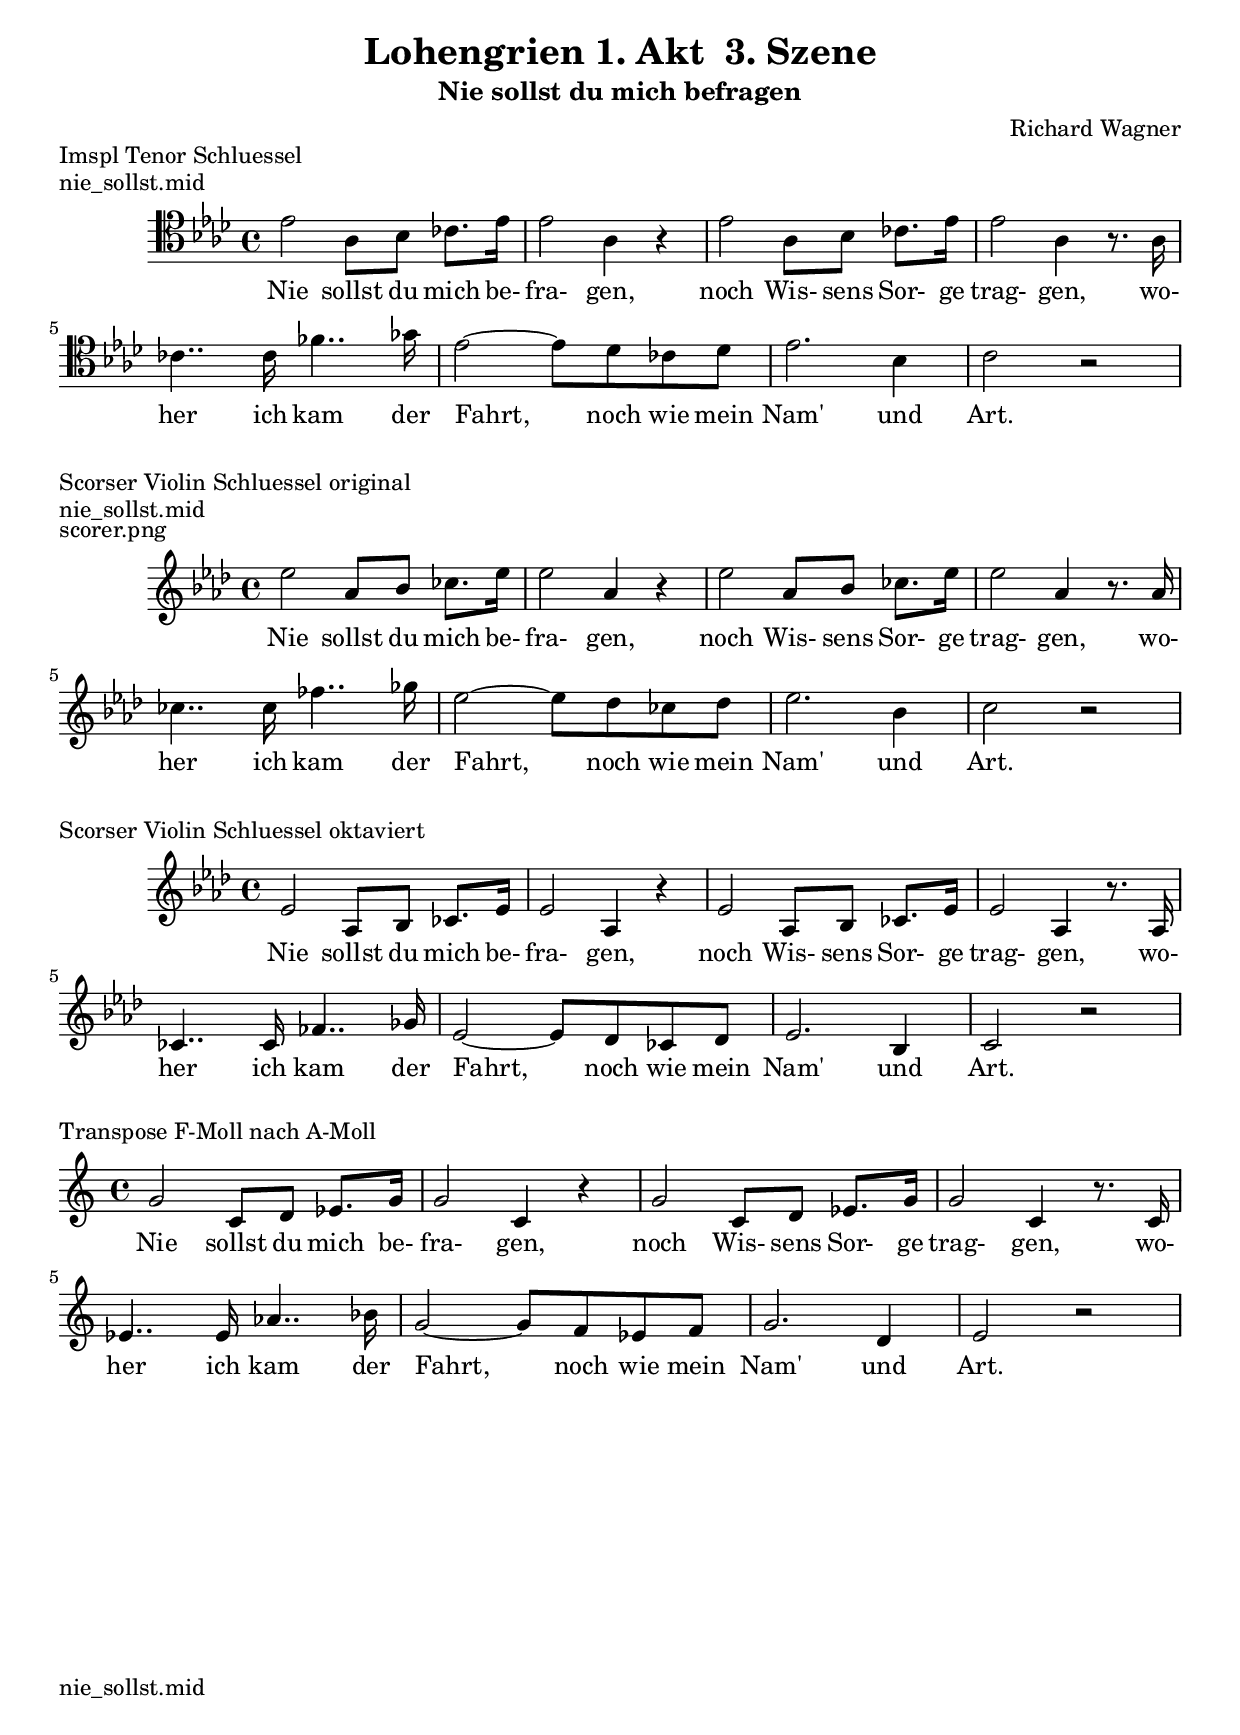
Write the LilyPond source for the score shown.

\version "2.24.3"
\bookpart {
  \tocItem \markup  "Nie sollst du mich befragen"
  \header {
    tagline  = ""
    title    = "Lohengrien 1. Akt  3. Szene"
    subtitle = "Nie sollst du mich befragen"
    composer = "Richard Wagner"
  }

  \markup {Imspl  Tenor Schluessel}
  \markup{\with-url #"https://www.youtube.com/watch?v=OS2ThmoruDk" {nie_sollst.mid}}
  \score {
    \new Staff {
      \time 4/4 \clef tenor \key f \minor
      \new Voice {
        \relative c { ees'2 aes,8    bes8 ces8. ees16 ees2  aes,4 r4 ees'2 aes,8  bes8 ces8. ees16 ees2  aes,4 r8. aes16 \break }
        \addlyrics  { Nie   sollst  du   mich   be-   fra-  gen,     noch  Wis-   sens Sor-  ge    trag- gen,      wo-          }
      }
      \new Voice {
       \relative c { ces'4.. ces16 fes4.. ges16 ees2~  ees8 des8 ces8 des8 ees2. bes4 c2 r2                           \break}
       \addlyrics  { her     ich   kam    der   Fahrt,      noch wie  mein Nam'  und  Art.                                  }
      }
    }
  }

  \markup {Scorser  Violin Schluessel original}
  \markup{ \vspace #0.1 \with-url #"http:///edgar-saenger.de/musik/vermischtes/src/nie_sollst/nie_sollst-1.mid" {nie_sollst.mid}}
  \markup{ \vspace #0.1 \with-url #"http:///edgar-saenger.de/musik/vermischtes/src/nie_sollst/scorser.png" {scorer.png}}
 
  \score {
    \new Staff {
      \time 4/4 \clef treble \key f \minor
        \relative c' { ees'2 aes,8    bes8 ces8. ees16 ees2  aes,4 r4 ees'2 aes,8  bes8 ces8. ees16 ees2  aes,4 r8. aes16 \break }
        \addlyrics   { Nie   sollst  du   mich   be-   fra-  gen,     noch  Wis-   sens Sor-  ge    trag- gen,      wo-          }
        \relative c' { ces'4.. ces16 fes4.. ges16 ees2~  ees8 des8 ces8 des8 ees2. bes4 c2 r2 \break}
        \addlyrics   { her     ich   kam    der   Fahrt,      noch wie  mein Nam'  und  Art.                                  }
    }
  }

  \markup {Scorser  Violin Schluessel oktaviert}
  \score {
    \new Staff {
      \time 4/4 \clef treble \key f \minor
        \relative c  { ees'2 aes,8    bes8 ces8. ees16 ees2  aes,4 r4 ees'2 aes,8  bes8 ces8. ees16 ees2  aes,4 r8. aes16 \break }
        \addlyrics   { Nie   sollst  du   mich   be-   fra-  gen,     noch  Wis-   sens Sor-  ge    trag- gen,      wo-          }
        \relative c  { ces'4.. ces16 fes4.. ges16 ees2~  ees8 des8 ces8 des8 ees2. bes4 c2 r2 \break}
        \addlyrics   { her     ich   kam    der   Fahrt,      noch wie  mein Nam'  und  Art.                                  }
    }
  }

  \markup {Transpose F-Moll nach A-Moll}
  \score {
   \midi{}
   \layout{ indent = 0 }
    \new Staff {
     \transpose f a {	
      \time 4/4 \clef treble \key f \minor
%      \new Voice {
        \relative c { ees'2 aes,8    bes8 ces8. ees16 ees2  aes,4 r4 ees'2 aes,8  bes8 ces8. ees16 ees2  aes,4 r8. aes16 \break }
        \addlyrics  { Nie   sollst  du   mich   be-   fra-  gen,     noch  Wis-   sens Sor-  ge    trag- gen,      wo-          }
%      }
       \relative c { ces'4.. ces16 fes4.. ges16 ees2~  ees8 des8 ces8 des8 ees2. bes4 c2 r2                              \break }
       \addlyrics  { her     ich   kam    der   Fahrt,      noch wie  mein Nam'  und  Art.                                      }
     }
   }
  }
 \markup{
  \vspace #10
  \with-url #"http:///edgar-saenger.de/musik/vermischtes/src/nie_sollst/nie_sollst.mid" {nie_sollst.mid}
 }
}


% mit "treble_8" 
% werden alle toene eine oktave hoeher notiert
% jedoch bleiben die midi-toene unveraendert
% das ist vielleicht ein lilypond-fehler

% http://www.lehrklaenge.de/PHP/Grundlagen/Notenschluessel.php

%   F-Moll (as-dur): B/Es/As/Des  4 b = F-Moll

% https://vmirror.imslp.org/files/imglnks/usimg/c/cd/IMSLP48954-PMLP03617-Wagner_-_Lohengrin_-_Act_I_(orch._score).pdf
% International Music Score Library Project (IMSLP
%   Seite 62 (gerade seitennummer links, ungerade rechts
%   Tenor Schluessel "Nie" erster Non ist fes

% http://de.instr.scorser.com/D/21723.html
%   im Seitenfuss mittig: Seitenummer 9
%   in der Menuezeile: Seite 59 von 360)
%   Violin Schluessel  "Nie" erster Ton ist Ees

% https://www.youtube.com/watch?v=b332W3GmWw8    % Jonas Kaufmann 